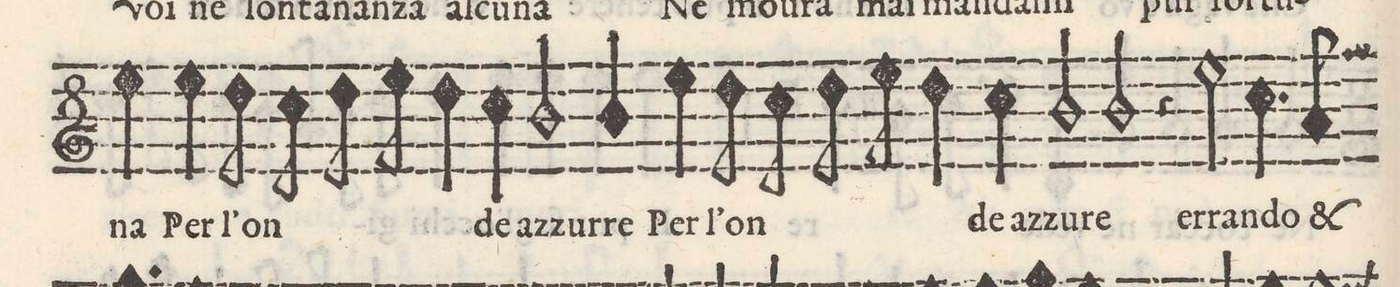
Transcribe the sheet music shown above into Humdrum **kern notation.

**kern	**text
*I"CANTO	*
*clefG2	*
*k[]	*
*M2/1	*
4ee\	-na
4ee\	Per
=10-	=10-
8dd\	l' on
8cc\	.
8dd\	.
8ee\	.
4dd\	.
4cc\	de
2b/	azzur-
4b/	-re
4ee\	Per
=11-	=11-
8dd\	l' on
8cc\	.
8dd\	.
8ee\	.
4dd\	.
4cc\	de az-
2b/	-zur-
2b/	-re
=12-	=12-
4r	.
2ee\	er-
4.cc\	-ran-
8a/	-do
*-	*-
